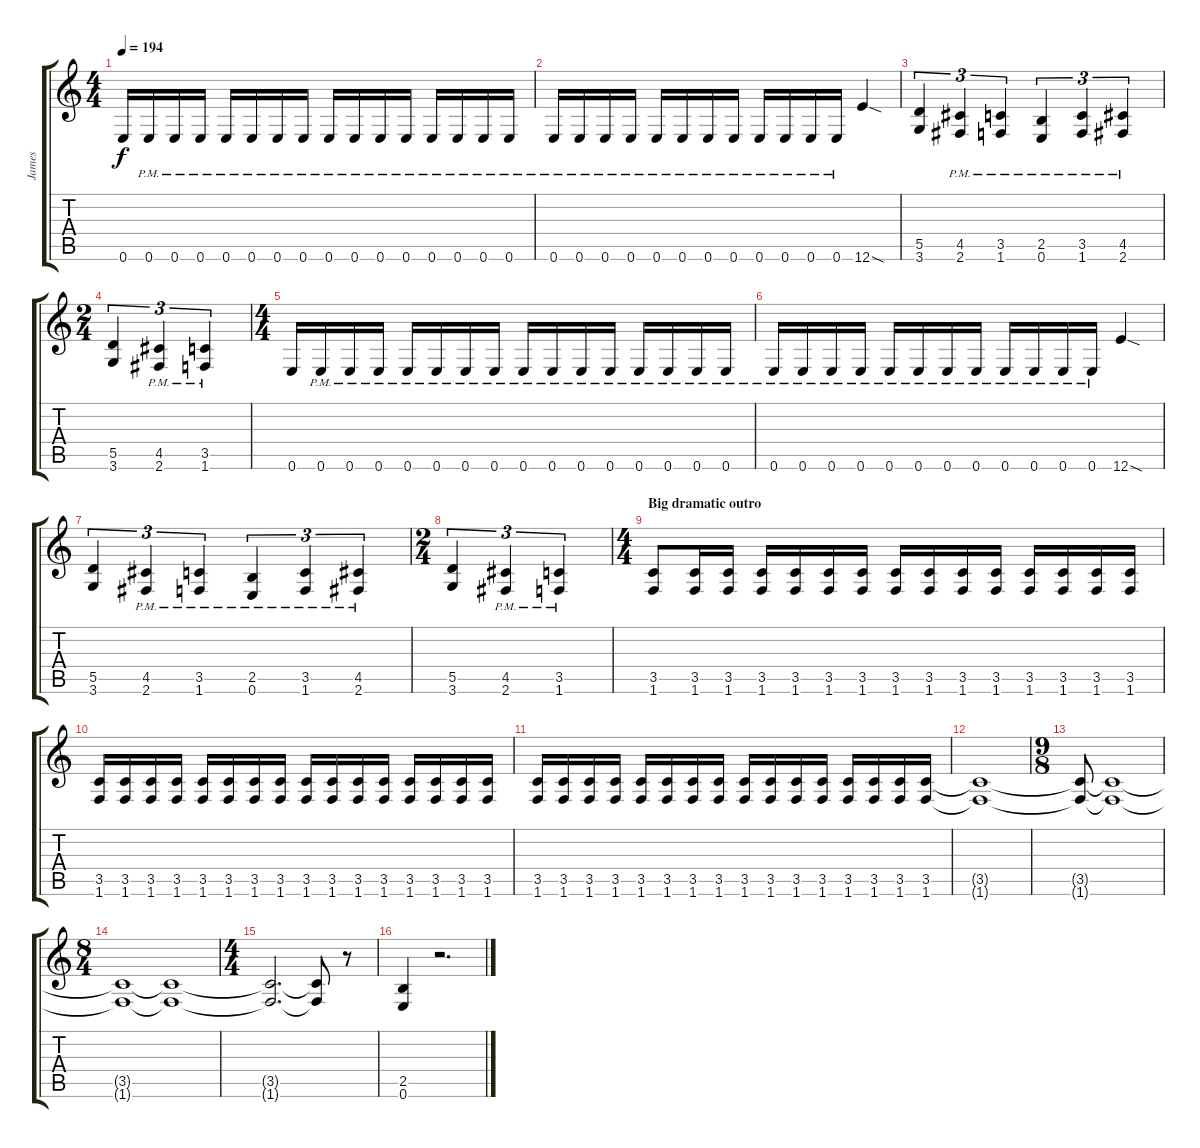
\track ("James" "James") {instrument overdrivenguitar}
\staff {score tabs}
\tuning (E4 B3 G3 D3 A2 E2) {hide}
\ts (4 4)
\tempo 194
\clef g2
\ks c
0.6.16{dy f} 0.6{pm}.16 0.6{pm}.16 0.6{pm}.16 0.6{pm}.16 0.6{pm}.16 0.6{pm}.16 0.6{pm}.16 0.6{pm}.16 0.6{pm}.16 0.6{pm}.16 0.6{pm}.16 0.6{pm}.16 0.6{pm}.16 0.6{pm}.16 0.6{pm}.16 |
0.6{pm}.16 0.6{pm}.16 0.6{pm}.16 0.6{pm}.16 0.6{pm}.16 0.6{pm}.16 0.6{pm}.16 0.6{pm}.16 0.6{pm}.16 0.6{pm}.16 0.6{pm}.16 0.6{pm}.16 12.6{sod}.4 |
(5.5 3.6).4{tu (3 2)} (4.5{pm} 2.6{pm}).4{tu (3 2)} (3.5{pm} 1.6{pm}).4{tu (3 2)} (2.5{pm} 0.6{pm}).4{tu (3 2)} (3.5{pm} 1.6{pm}).4{tu (3 2)} (4.5{pm} 2.6{pm}).4{tu (3 2)} |
\ts (2 4)
(5.5 3.6).4{tu (3 2)} (4.5{pm} 2.6{pm}).4{tu (3 2)} (3.5{pm} 1.6{pm}).4{tu (3 2)} |
\ts (4 4)
0.6.16 0.6{pm}.16 0.6{pm}.16 0.6{pm}.16 0.6{pm}.16 0.6{pm}.16 0.6{pm}.16 0.6{pm}.16 0.6{pm}.16 0.6{pm}.16 0.6{pm}.16 0.6{pm}.16 0.6{pm}.16 0.6{pm}.16 0.6{pm}.16 0.6{pm}.16 |
0.6{pm}.16 0.6{pm}.16 0.6{pm}.16 0.6{pm}.16 0.6{pm}.16 0.6{pm}.16 0.6{pm}.16 0.6{pm}.16 0.6{pm}.16 0.6{pm}.16 0.6{pm}.16 0.6{pm}.16 12.6{sod}.4 |
(5.5 3.6).4{tu (3 2)} (4.5{pm} 2.6{pm}).4{tu (3 2)} (3.5{pm} 1.6{pm}).4{tu (3 2)} (2.5{pm} 0.6{pm}).4{tu (3 2)} (3.5{pm} 1.6{pm}).4{tu (3 2)} (4.5{pm} 2.6{pm}).4{tu (3 2)} |
\ts (2 4)
(5.5 3.6).4{tu (3 2)} (4.5{pm} 2.6{pm}).4{tu (3 2)} (3.5{pm} 1.6{pm}).4{tu (3 2)} |
\ts (4 4)
\section ("" "Big dramatic outro")
(3.5 1.6).8 (3.5 1.6).16 (3.5 1.6).16 (3.5 1.6).16 (3.5 1.6).16 (3.5 1.6).16 (3.5 1.6).16 (3.5 1.6).16 (3.5 1.6).16 (3.5 1.6).16 (3.5 1.6).16 (3.5 1.6).16 (3.5 1.6).16 (3.5 1.6).16 (3.5 1.6).16 |
(3.5 1.6).16 (3.5 1.6).16 (3.5 1.6).16 (3.5 1.6).16 (3.5 1.6).16 (3.5 1.6).16 (3.5 1.6).16 (3.5 1.6).16 (3.5 1.6).16 (3.5 1.6).16 (3.5 1.6).16 (3.5 1.6).16 (3.5 1.6).16 (3.5 1.6).16 (3.5 1.6).16 (3.5 1.6).16 |
(3.5 1.6).16 (3.5 1.6).16 (3.5 1.6).16 (3.5 1.6).16 (3.5 1.6).16 (3.5 1.6).16 (3.5 1.6).16 (3.5 1.6).16 (3.5 1.6).16 (3.5 1.6).16 (3.5 1.6).16 (3.5 1.6).16 (3.5 1.6).16 (3.5 1.6).16 (3.5 1.6).16 (3.5 1.6).16 |
(3.5{t} 1.6{t}).1 |
\ts (9 8)
(3.5{t} 1.6{t}).8 (3.5{t} 1.6{t}).1 |
\ts (8 4)
(3.5{t} 1.6{t}).1 (3.5{t} 1.6{t}).1 |
\ts (4 4)
(3.5{t} 1.6{t}).2{d} (3.5{t} 1.6{t}).8 r.8 |
(2.5 0.6).4 r.2{d}
